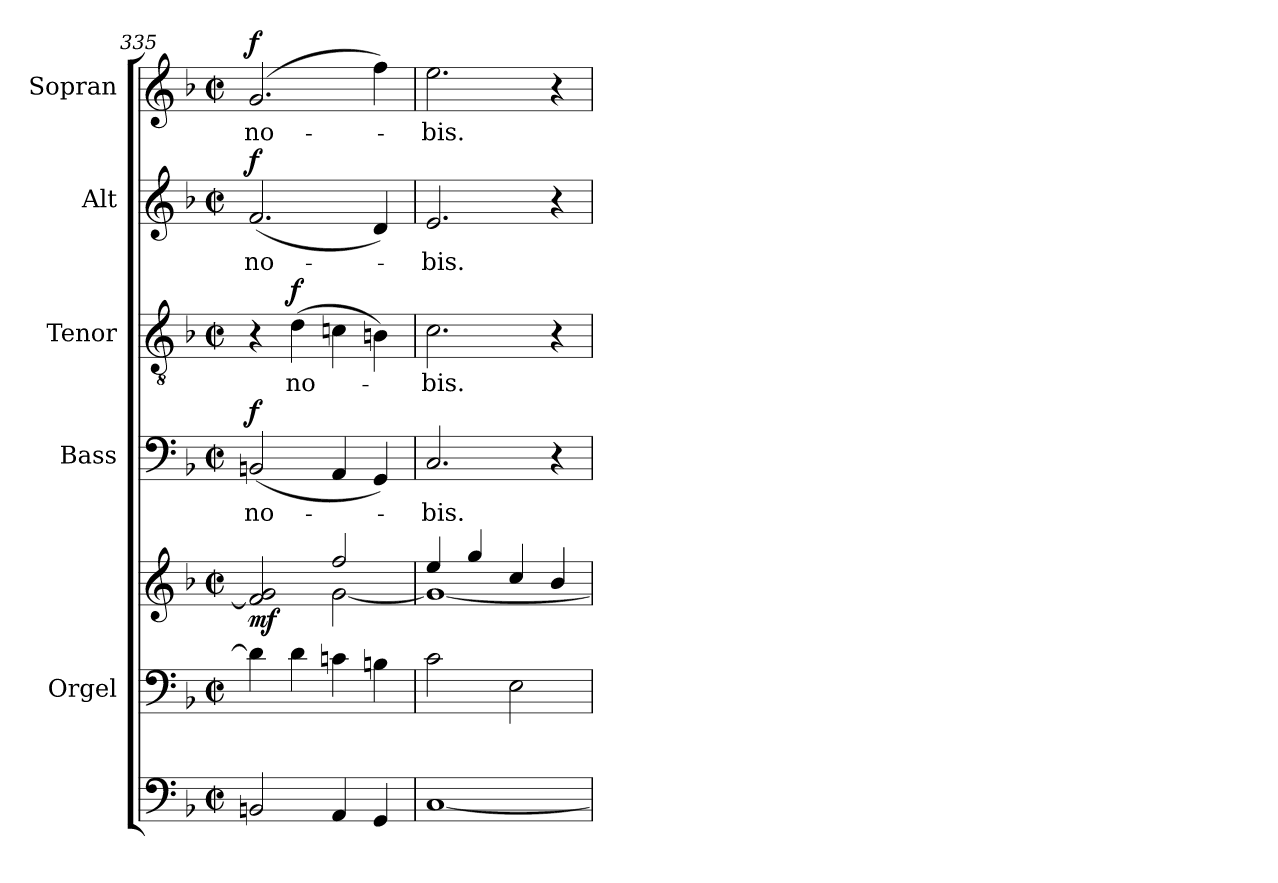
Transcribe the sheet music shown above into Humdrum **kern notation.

**kern	**kern	**kern	**dynam	**kern	**text	**dynam	**kern	**text	**dynam	**kern	**text	**dynam	**kern	**text	**dynam
*part6	*part5	*part5	*part5	*part4	*part4	*part4	*part3	*part3	*part3	*part2	*part2	*part2	*part1	*part1	*part1
*staff7	*staff6	*staff5	*staff5/6	*staff4	*staff4	*staff4	*staff3	*staff3	*staff3	*staff2	*staff2	*staff2	*staff1	*staff1	*staff1
*	*I"Orgel	*	*	*I"Bass	*	*	*I"Tenor	*	*	*I"Alt	*	*	*I"Sopran	*	*
*	*I'Org.	*	*	*I'B	*	*	*I'T	*	*	*I'A	*	*	*I'S	*	*
!!LO:LB:g=z
*clefF4	*clefF4	*clefG2	*	*clefF4	*	*	*clefGv2	*	*	*clefG2	*	*	*clefG2	*	*
*ITrd7c12	*	*	*	*	*	*	*	*	*	*	*	*	*	*	*
*k[b-]	*k[b-]	*k[b-]	*	*k[b-]	*	*	*k[b-]	*	*	*k[b-]	*	*	*k[b-]	*	*
*F:	*F:	*F:	*	*F:	*	*	*F:	*	*	*F:	*	*	*F:	*	*
*M2/2	*M2/2	*M2/2	*	*M2/2	*	*	*M2/2	*	*	*M2/2	*	*	*M2/2	*	*
*met(c|)	*met(c|)	*met(c|)	*	*met(c|)	*	*	*met(c|)	*	*	*met(c|)	*	*	*met(c|)	*	*
=335	=335	=335	=335	=335	=335	=335	=335	=335	=335	=335	=335	=335	=335	=335	=335
*	*	*^	*	*	*	*	*	*	*	*	*	*	*	*	*
!	!	!	!	!LO:DY:b	!	!LO:LY:b	!LO:DY:a	!	!	!	!	!LO:LY:b	!LO:DY:a	!	!LO:LY:b	!LO:DY:a
2BBBn/	4d\]	2f/] 2g/	2ryy	mf	(<2BBn/	no-	f	4r	.	.	(<2.f/	no-	f	(2.g/	no-	f
!	!	!	!	!	!	!	!	!	!LO:LY:b	!LO:DY:a	!	!	!	!	!	!
.	4d\	.	.	.	.	.	.	(>4d\	no-	f	.	.	.	.	.	.
4AAA/	4cn\	2ff/	[<2g\	.	4AA/	.	.	4cn\	.	.	.	.	.	.	.	.
4GGG/	4Bn\	.	.	.	4GG/)	.	.	4Bn\)	.	.	4d/)	.	.	4ff\)	.	.
=336	=336	=336	=336	=336	=336	=336	=336	=336	=336	=336	=336	=336	=336	=336	=336	=336
!	!	!	!	!	!	!LO:LY:b	!	!	!LO:LY:b	!	!	!LO:LY:b	!	!	!LO:LY:b	!
[1CC	2c\	4ee/	1g_	.	2.C/	-bis.	.	2.c\	-bis.	.	2.e/	-bis.	.	2.ee\	-bis.	.
.	.	4gg/	.	.	.	.	.	.	.	.	.	.	.	.	.	.
.	2E\	4cc/	.	.	.	.	.	.	.	.	.	.	.	.	.	.
.	.	4b-/	.	.	4r	.	.	4r	.	.	4r	.	.	4r	.	.
*	*	*v	*v	*	*	*	*	*	*	*	*	*	*	*	*	*
=	=	=	=	=	=	=	=	=	=	=	=	=	=	=	=
*-	*-	*-	*-	*-	*-	*-	*-	*-	*-	*-	*-	*-	*-	*-	*-
